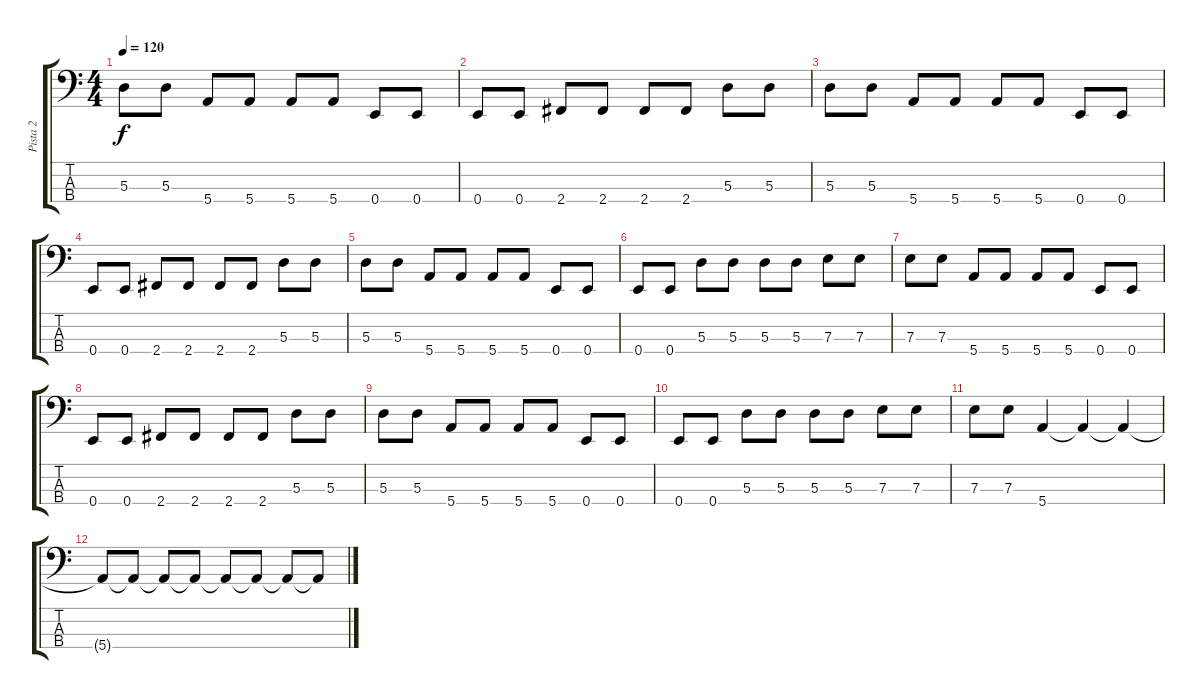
\track ("Pista 2" "Pista 2") {instrument electricbassfinger}
\staff {score tabs}
\tuning (G2 D2 A1 E1) {hide}
\ts (4 4)
\tempo 120
\clef f4
\ks c
5.3.8{dy f} 5.3.8 5.4.8 5.4.8 5.4.8 5.4.8 0.4.8 0.4.8 |
0.4.8 0.4.8 2.4.8 2.4.8 2.4.8 2.4.8 5.3.8 5.3.8 |
5.3.8 5.3.8 5.4.8 5.4.8 5.4.8 5.4.8 0.4.8 0.4.8 |
0.4.8 0.4.8 2.4.8 2.4.8 2.4.8 2.4.8 5.3.8 5.3.8 |
5.3.8 5.3.8 5.4.8 5.4.8 5.4.8 5.4.8 0.4.8 0.4.8 |
0.4.8 0.4.8 5.3.8 5.3.8 5.3.8 5.3.8 7.3.8 7.3.8 |
7.3.8 7.3.8 5.4.8 5.4.8 5.4.8 5.4.8 0.4.8 0.4.8 |
0.4.8 0.4.8 2.4.8 2.4.8 2.4.8 2.4.8 5.3.8 5.3.8 |
5.3.8 5.3.8 5.4.8 5.4.8 5.4.8 5.4.8 0.4.8 0.4.8 |
0.4.8 0.4.8 5.3.8 5.3.8 5.3.8 5.3.8 7.3.8 7.3.8 |
7.3.8 7.3.8 5.4.4 5.4{t}.4 5.4{t}.4 |
5.4{t}.8 5.4{t}.8 5.4{t}.8 5.4{t}.8 5.4{t}.8 5.4{t}.8 5.4{t}.8 5.4{t}.8
